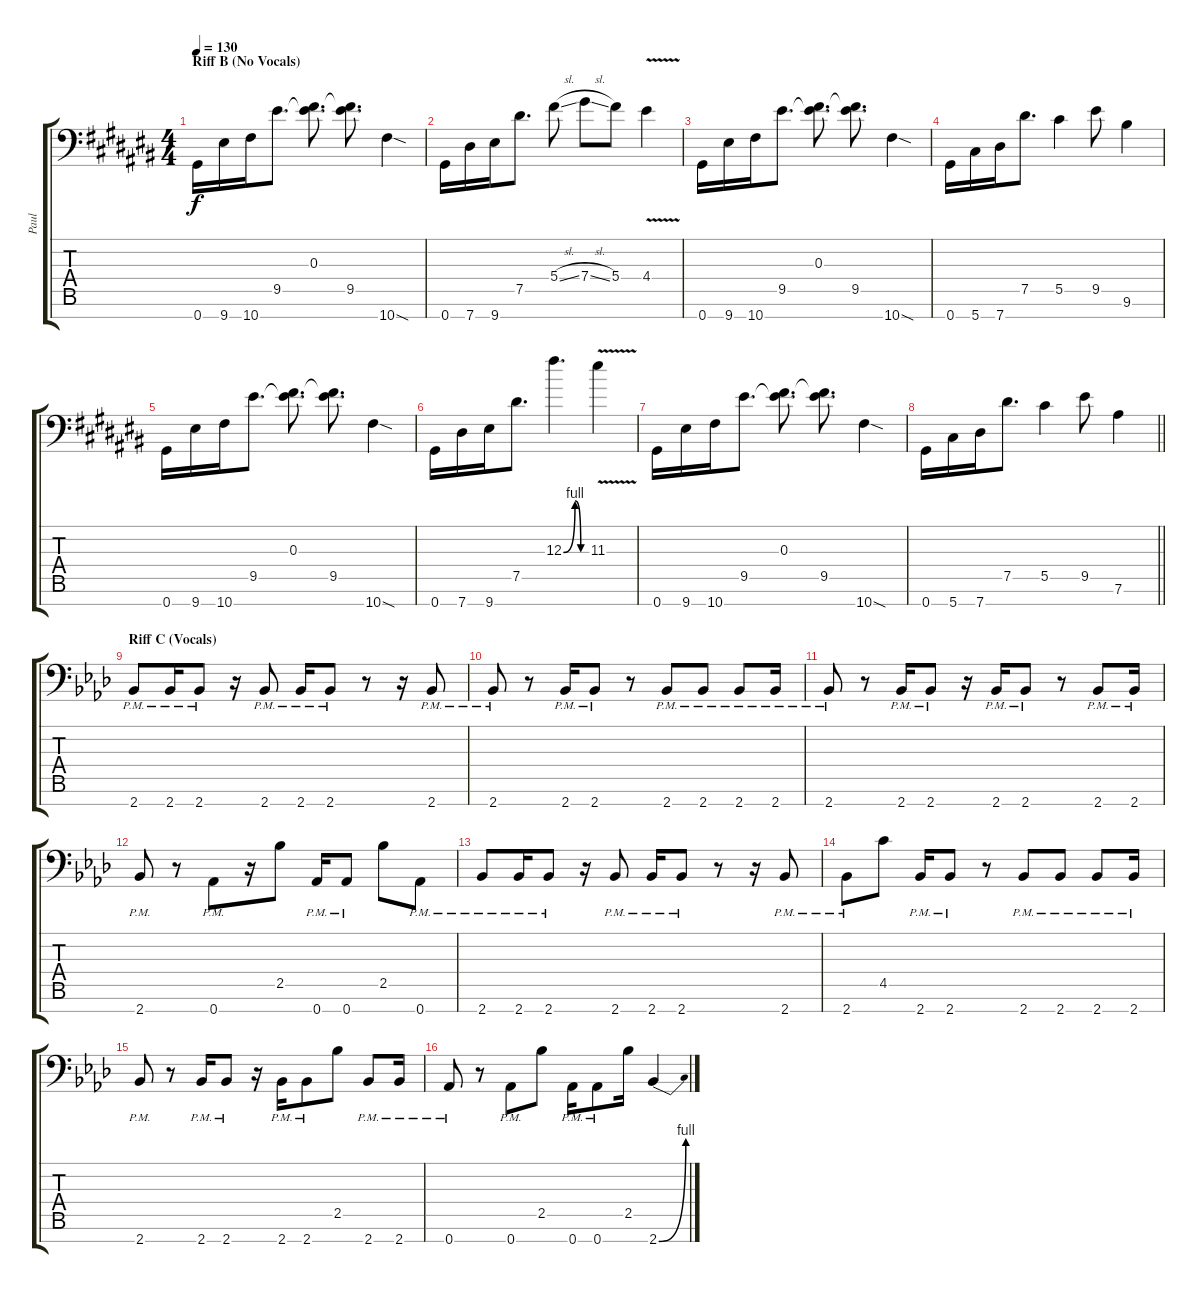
\track ("Paul" "Paul") {instrument distortionguitar}
\staff {score tabs}
\tuning (Eb4 Bb3 Gb3 Db3 Ab2 Eb2 Ab1) {hide}
\ts (4 4)
\section ("" "Riff B (No Vocals)")
\tempo 130
\clef f4
\ks a#minor
0.7.16{dy f} 9.7.16 10.7.16 9.5.8{d} (0.3 9.5{t}).8{d} (0.3{t} 9.5).8{d} 10.7{sod}.4 |
0.7.16 7.7.16 9.7.16 7.5.8{d} 5.4{sl}.8 7.4{sl}.8 5.4.8 4.4{v}.4 |
0.7.16 9.7.16 10.7.16 9.5.8{d} (0.3 9.5{t}).8{d} (0.3{t} 9.5).8{d} 10.7{sod}.4 |
0.7.16 5.7.16 7.7.16 7.5.8{d} 5.5.4 9.5.8 9.6.4 |
0.7.16 9.7.16 10.7.16 9.5.8{d} (0.3 9.5{t}).8{d} (0.3{t} 9.5).8{d} 10.7{sod}.4 |
0.7.16 7.7.16 9.7.16 7.5.8{d} 12.3{be (custom 0 0 30 4 45 0 60 0)}.4{d} 11.3{v}.4 |
0.7.16 9.7.16 10.7.16 9.5.8{d} (0.3 9.5{t}).8{d} (0.3{t} 9.5).8{d} 10.7{sod}.4 |
\barLineRight lightlight
0.7.16 5.7.16 7.7.16 7.5.8{d} 5.5.4 9.5.8 7.6.4 |
\section ("" "Riff C (Vocals)")
\ks fminor
2.7{pm}.8 2.7{pm}.16 2.7{pm}.8 r.16 2.7{pm}.8 2.7{pm}.16 2.7{pm}.8 r.8 r.16 2.7{pm}.8 |
2.7{pm}.8 r.8 2.7{pm}.16 2.7{pm}.8 r.8 2.7{pm}.8 2.7{pm}.8 2.7{pm}.8 2.7{pm}.16 |
2.7{pm}.8 r.8 2.7{pm}.16 2.7{pm}.8 r.16 2.7{pm}.16 2.7{pm}.8 r.8 2.7{pm}.8 2.7{pm}.16 |
2.7{pm}.8 r.8 0.7{pm}.8 r.16 2.5.8 0.7{pm}.16 0.7{pm}.8 2.5.8 0.7{pm}.8 |
2.7{pm}.8 2.7{pm}.16 2.7{pm}.8 r.16 2.7{pm}.8 2.7{pm}.16 2.7{pm}.8 r.8 r.16 2.7{pm}.8 |
2.7{pm}.8 4.5.8 2.7{pm}.16 2.7{pm}.8 r.8 2.7{pm}.8 2.7{pm}.8 2.7{pm}.8 2.7{pm}.16 |
2.7{pm}.8 r.8 2.7{pm}.16 2.7{pm}.8 r.16 2.7{pm}.16 2.7{pm}.8 2.5.8 2.7{pm}.8 2.7{pm}.16 |
0.7{pm}.8 r.8 0.7{pm}.8 2.5.8 0.7{pm}.16 0.7{pm}.8 2.5.16 2.7{be (bend 0 0 60 4)}.4
